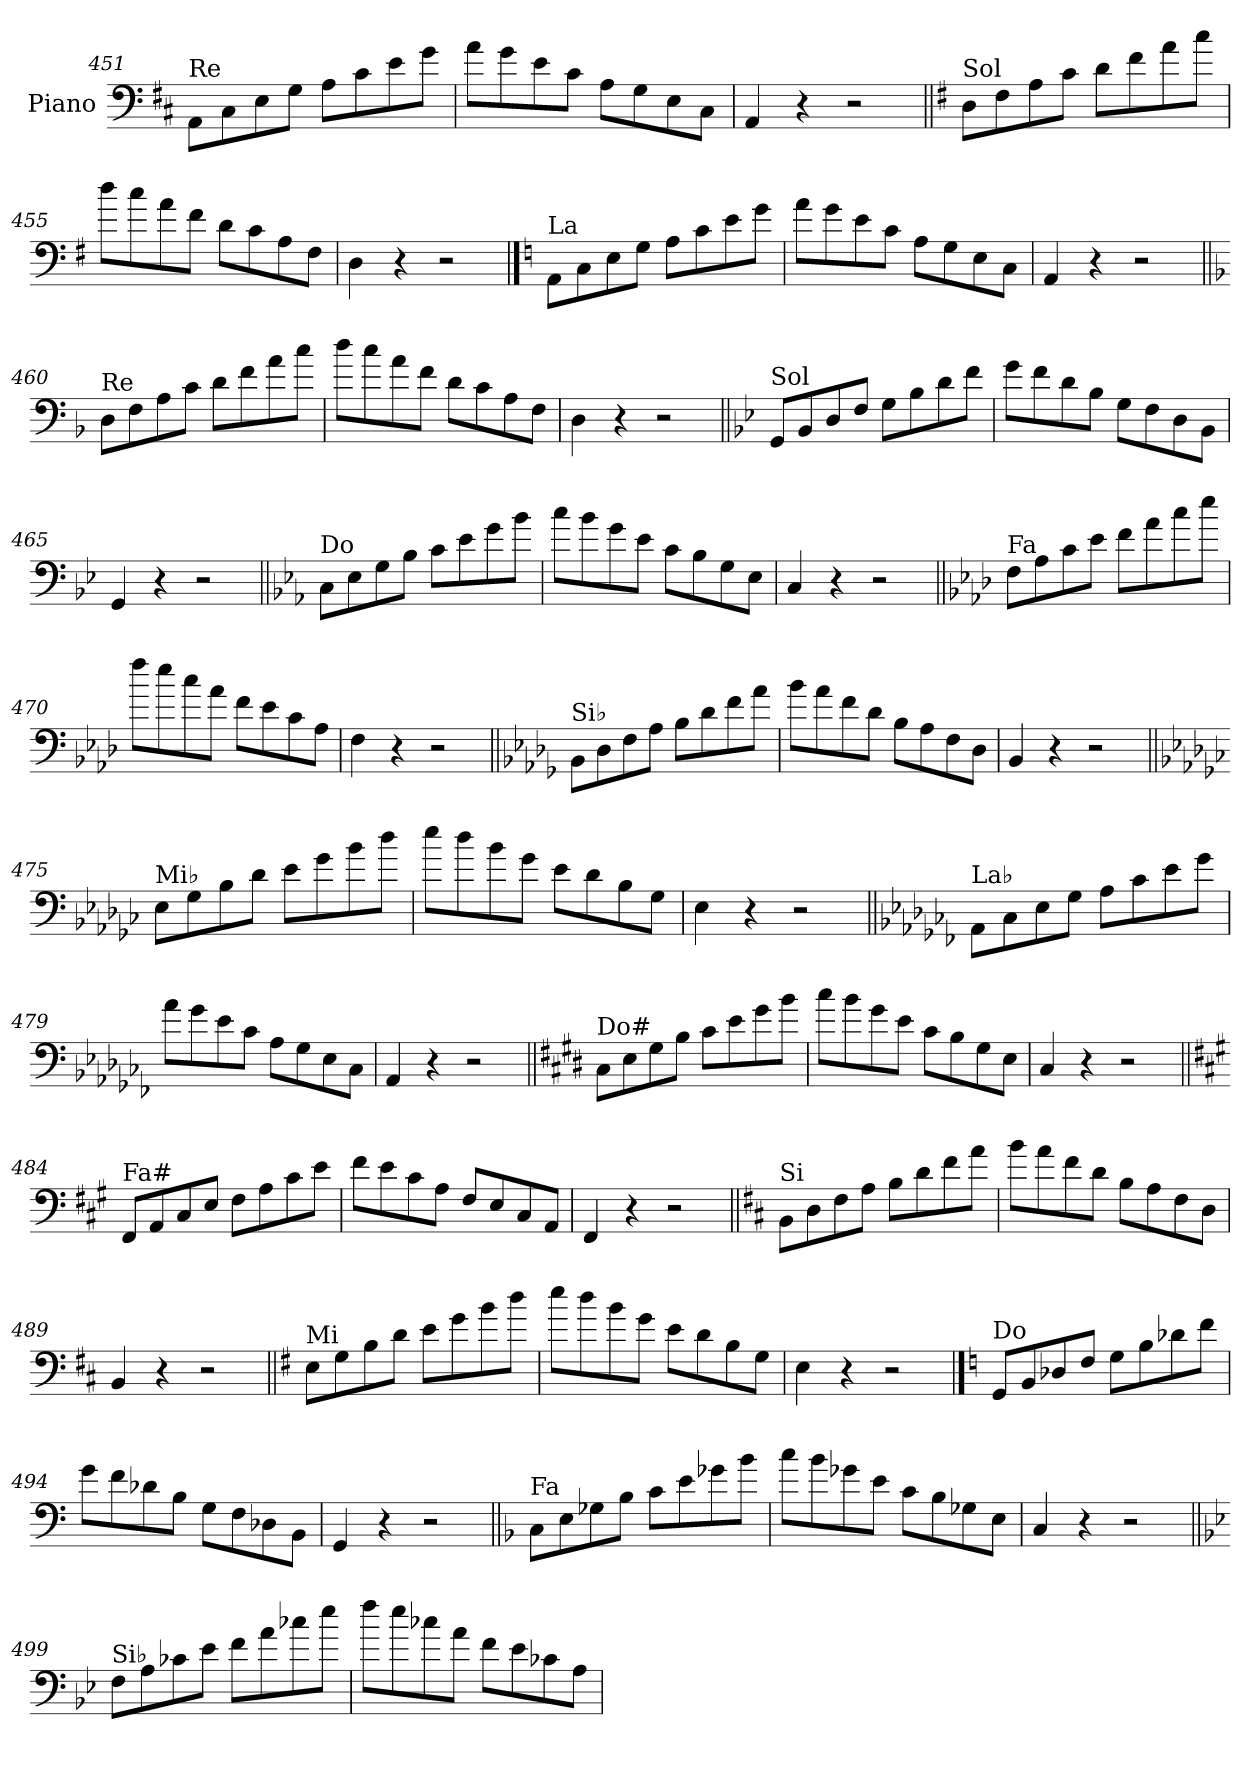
**kern
*part1
*staff1
*I"Piano
*I'Pno.
!!LO:LB:g=z
*clefF4
*k[f#c#]
=451
!LO:TX:a:t=Re
8AA\L
8C#\
8E\
8G\J
8A\L
8c#\
8e\
8g\J
=452
8a\L
8g\
8e\
8c#\J
8A\L
8G\
8E\
8C#\J
=453
4AA/
4r
2r
=454||
*k[f#]
!LO:TX:a:t=Sol
8D\L
8F#\
8A\
8c\J
8d\L
8f#\
8a\
8cc\J
=455
8dd\L
8cc\
8a\
8f#\J
8d\L
8c\
8A\
8F#\J
=456
4D\
4r
2r
!!LO:PB:g=z
==457
*k[]
!LO:TX:a:t=La
8AA\L
8C\
8E\
8G\J
8A\L
8c\
8e\
8g\J
=458
8a\L
8g\
8e\
8c\J
8A\L
8G\
8E\
8C\J
=459
4AA/
4r
2r
=460||
*k[b-]
!LO:TX:a:t=Re
8D\L
8F\
8A\
8c\J
8d\L
8f\
8a\
8cc\J
=461
8dd\L
8cc\
8a\
8f\J
8d\L
8c\
8A\
8F\J
=462
4D\
4r
2r
!!LO:LB:g=z
=463||
*k[b-e-]
!LO:TX:a:t=Sol
8GG/L
8BB-/
8D/
8F/J
8G\L
8B-\
8d\
8f\J
=464
8g\L
8f\
8d\
8B-\J
8G\L
8F\
8D\
8BB-\J
=465
4GG/
4r
2r
=466||
*k[b-e-a-]
!LO:TX:a:t=Do
8C\L
8E-\
8G\
8B-\J
8c\L
8e-\
8g\
8b-\J
=467
8cc\L
8b-\
8g\
8e-\J
8c\L
8B-\
8G\
8E-\J
=468
4C/
4r
2r
!!LO:LB:g=z
=469||
*k[b-e-a-d-]
!LO:TX:a:t=Fa
8F\L
8A-\
8c\
8e-\J
8f\L
8a-\
8cc\
8ee-\J
=470
8ff\L
8ee-\
8cc\
8a-\J
8f\L
8e-\
8c\
8A-\J
=471
4F\
4r
2r
=472||
*k[b-e-a-d-g-]
!LO:TX:a:t=Si♭
8BB-\L
8D-\
8F\
8A-\J
8B-\L
8d-\
8f\
8a-\J
=473
8b-\L
8a-\
8f\
8d-\J
8B-\L
8A-\
8F\
8D-\J
=474
4BB-/
4r
2r
!!LO:LB:g=z
=475||
*k[b-e-a-d-g-c-]
!LO:TX:a:t=Mi♭
8E-\L
8G-\
8B-\
8d-\J
8e-\L
8g-\
8b-\
8dd-\J
=476
8ee-\L
8dd-\
8b-\
8g-\J
8e-\L
8d-\
8B-\
8G-\J
=477
4E-\
4r
2r
=478||
*k[b-e-a-d-g-c-f-]
!LO:TX:a:t=La♭
8AA-\L
8C-\
8E-\
8G-\J
8A-\L
8c-\
8e-\
8g-\J
=479
8a-\L
8g-\
8e-\
8c-\J
8A-\L
8G-\
8E-\
8C-\J
=480
4AA-/
4r
2r
!!LO:LB:g=z
=481||
*k[f#c#g#d#]
!LO:TX:a:t=Do#
8C#\L
8E\
8G#\
8B\J
8c#\L
8e\
8g#\
8b\J
=482
8cc#\L
8b\
8g#\
8e\J
8c#\L
8B\
8G#\
8E\J
=483
4C#/
4r
2r
=484||
*k[f#c#g#]
!LO:TX:a:t=Fa#
8FF#/L
8AA/
8C#/
8E/J
8F#\L
8A\
8c#\
8e\J
=485
8f#\L
8e\
8c#\
8A\J
8F#/L
8E/
8C#/
8AA/J
=486
4FF#/
4r
2r
!!LO:LB:g=z
=487||
*k[f#c#]
!LO:TX:a:t=Si
8BB\L
8D\
8F#\
8A\J
8B\L
8d\
8f#\
8a\J
=488
8b\L
8a\
8f#\
8d\J
8B\L
8A\
8F#\
8D\J
=489
4BB/
4r
2r
=490||
*k[f#]
!LO:TX:a:t=Mi
8E\L
8G\
8B\
8d\J
8e\L
8g\
8b\
8dd\J
=491
8ee\L
8dd\
8b\
8g\J
8e\L
8d\
8B\
8G\J
=492
4E\
4r
2r
!!LO:PB:g=z
==493
*k[]
!LO:TX:a:t=Do
8GG/L
8BB/
8D-X/
8F/J
8G\L
8B\
8d-X\
8f\J
=494
8g\L
8f\
8d-X\
8B\J
8G\L
8F\
8D-X\
8BB\J
=495
4GG/
4r
2r
=496||
*k[b-]
!LO:TX:a:t=Fa
8C\L
8E\
8G-X\
8B-\J
8c\L
8e\
8g-X\
8b-\J
=497
8cc\L
8b-\
8g-X\
8e\J
8c\L
8B-\
8G-X\
8E\J
=498
4C/
4r
2r
!!LO:LB:g=z
=499||
*k[b-e-]
!LO:TX:a:t=Si♭
8F\L
8A\
8c-X\
8e-\J
8f\L
8a\
8cc-X\
8ee-\J
=500
8ff\L
8ee-\
8cc-X\
8a\J
8f\L
8e-\
8c-X\
8A\J
=
*-
